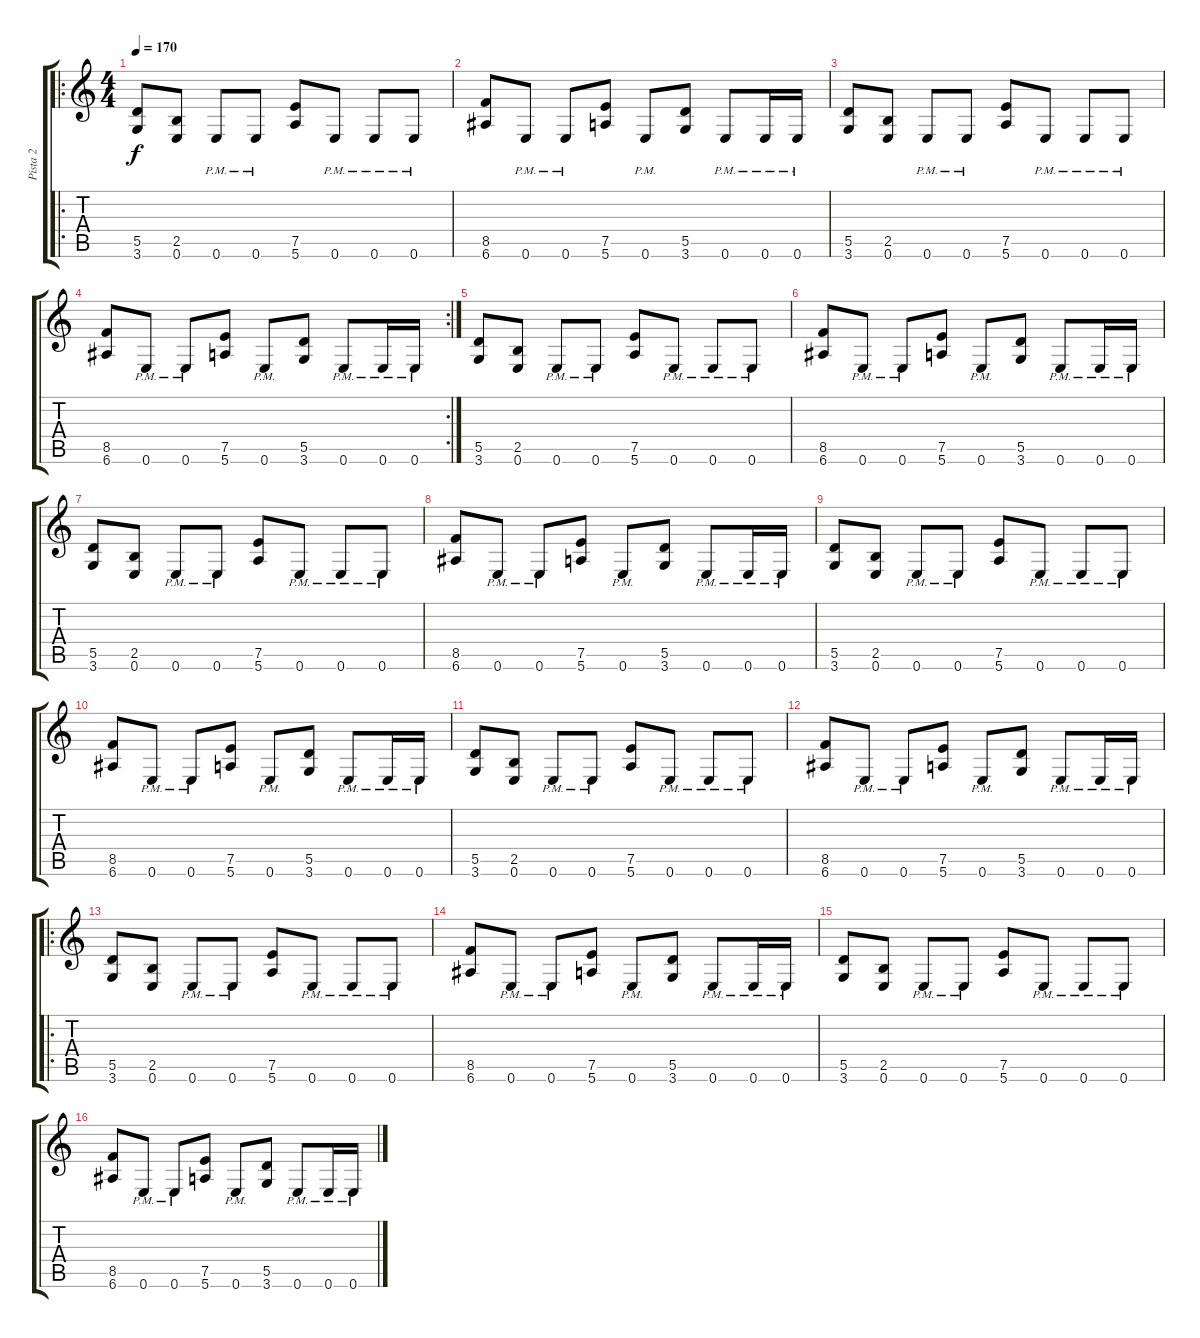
\track ("Pista 2" "Pista 2") {instrument distortionguitar}
\staff {score tabs}
\tuning (E4 B3 G3 D3 A2 E2) {hide}
\ro
\ts (4 4)
\tempo 170
\clef g2
\ks c
(5.5 3.6).8{dy f} (2.5 0.6).8 0.6{pm}.8 0.6{pm}.8 (7.5 5.6).8 0.6{pm}.8 0.6{pm}.8 0.6{pm}.8 |
(8.5 6.6).8 0.6{pm}.8 0.6{pm}.8 (7.5 5.6).8 0.6{pm}.8 (5.5 3.6).8 0.6{pm}.8 0.6{pm}.16 0.6{pm}.16 |
(5.5 3.6).8 (2.5 0.6).8 0.6{pm}.8 0.6{pm}.8 (7.5 5.6).8 0.6{pm}.8 0.6{pm}.8 0.6{pm}.8 |
\rc 2
(8.5 6.6).8 0.6{pm}.8 0.6{pm}.8 (7.5 5.6).8 0.6{pm}.8 (5.5 3.6).8 0.6{pm}.8 0.6{pm}.16 0.6{pm}.16 |
(5.5 3.6).8 (2.5 0.6).8 0.6{pm}.8 0.6{pm}.8 (7.5 5.6).8 0.6{pm}.8 0.6{pm}.8 0.6{pm}.8 |
(8.5 6.6).8 0.6{pm}.8 0.6{pm}.8 (7.5 5.6).8 0.6{pm}.8 (5.5 3.6).8 0.6{pm}.8 0.6{pm}.16 0.6{pm}.16 |
(5.5 3.6).8 (2.5 0.6).8 0.6{pm}.8 0.6{pm}.8 (7.5 5.6).8 0.6{pm}.8 0.6{pm}.8 0.6{pm}.8 |
(8.5 6.6).8 0.6{pm}.8 0.6{pm}.8 (7.5 5.6).8 0.6{pm}.8 (5.5 3.6).8 0.6{pm}.8 0.6{pm}.16 0.6{pm}.16 |
(5.5 3.6).8 (2.5 0.6).8 0.6{pm}.8 0.6{pm}.8 (7.5 5.6).8 0.6{pm}.8 0.6{pm}.8 0.6{pm}.8 |
(8.5 6.6).8 0.6{pm}.8 0.6{pm}.8 (7.5 5.6).8 0.6{pm}.8 (5.5 3.6).8 0.6{pm}.8 0.6{pm}.16 0.6{pm}.16 |
(5.5 3.6).8 (2.5 0.6).8 0.6{pm}.8 0.6{pm}.8 (7.5 5.6).8 0.6{pm}.8 0.6{pm}.8 0.6{pm}.8 |
(8.5 6.6).8 0.6{pm}.8 0.6{pm}.8 (7.5 5.6).8 0.6{pm}.8 (5.5 3.6).8 0.6{pm}.8 0.6{pm}.16 0.6{pm}.16 |
\ro
(5.5 3.6).8 (2.5 0.6).8 0.6{pm}.8 0.6{pm}.8 (7.5 5.6).8 0.6{pm}.8 0.6{pm}.8 0.6{pm}.8 |
(8.5 6.6).8 0.6{pm}.8 0.6{pm}.8 (7.5 5.6).8 0.6{pm}.8 (5.5 3.6).8 0.6{pm}.8 0.6{pm}.16 0.6{pm}.16 |
(5.5 3.6).8 (2.5 0.6).8 0.6{pm}.8 0.6{pm}.8 (7.5 5.6).8 0.6{pm}.8 0.6{pm}.8 0.6{pm}.8 |
(8.5 6.6).8 0.6{pm}.8 0.6{pm}.8 (7.5 5.6).8 0.6{pm}.8 (5.5 3.6).8 0.6{pm}.8 0.6{pm}.16 0.6{pm}.16
